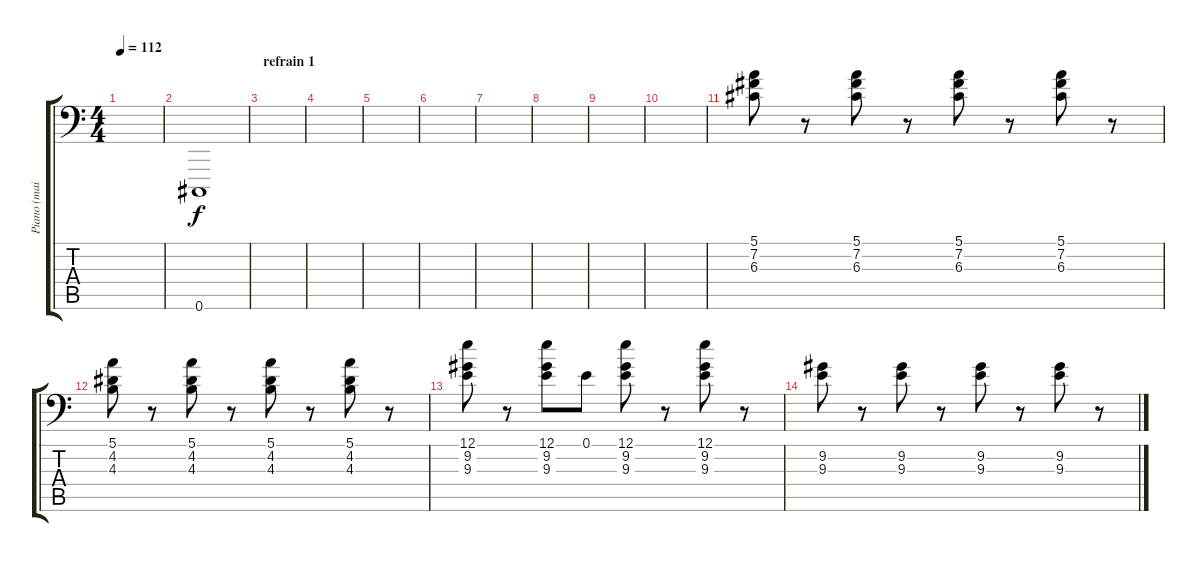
\track ("Piano (main gauche)" "Piano (mai") {instrument acousticgrandpiano}
\staff {score tabs}
\tuning (E4 B3 G3 D3 A2 Db1) {hide}
\ts (4 4)
\tempo 112
\clef f4
\ks c
|
0.6.1 |
\section ("" "refrain 1")
|
|
|
|
|
|
|
|
(5.1 7.2 6.3).8 r.8 (5.1 7.2 6.3).8 r.8 (5.1 7.2 6.3).8 r.8 (5.1 7.2 6.3).8 r.8 |
(5.1 4.2 4.3).8 r.8 (5.1 4.2 4.3).8 r.8 (5.1 4.2 4.3).8 r.8 (5.1 4.2 4.3).8 r.8 |
(12.1 9.2 9.3).8 r.8 (12.1 9.2 9.3).8 0.1.8 (12.1 9.2 9.3).8 r.8 (12.1 9.2 9.3).8 r.8 |
(9.2 9.3).8 r.8 (9.2 9.3).8 r.8 (9.2 9.3).8 r.8 (9.2 9.3).8 r.8
